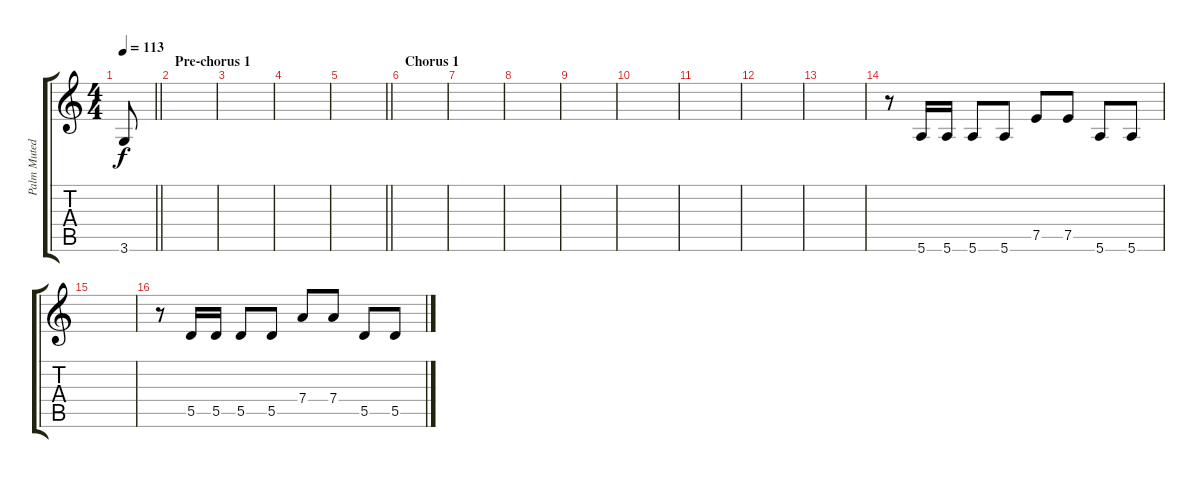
\track ("Palm Muted Guitar" "Palm Muted") {instrument electricguitarmuted}
\staff {score tabs}
\tuning (E4 B3 G3 D3 A2 E2) {hide}
\ts (4 4)
\tempo 113
\clef g2
\barLineRight lightlight
\ks c
3.6.8{dy f} |
\section ("" "Pre-chorus 1")
|
|
|
\barLineRight lightlight
|
\section ("" "Chorus 1")
|
|
|
|
|
|
|
|
r.8{instrument electricguitarmuted} 5.6.16 5.6.16 5.6.8 5.6.8 7.5.8 7.5.8 5.6.8 5.6.8 |
|
r.8 5.5.16 5.5.16 5.5.8 5.5.8 7.4.8 7.4.8 5.5.8 5.5.8
